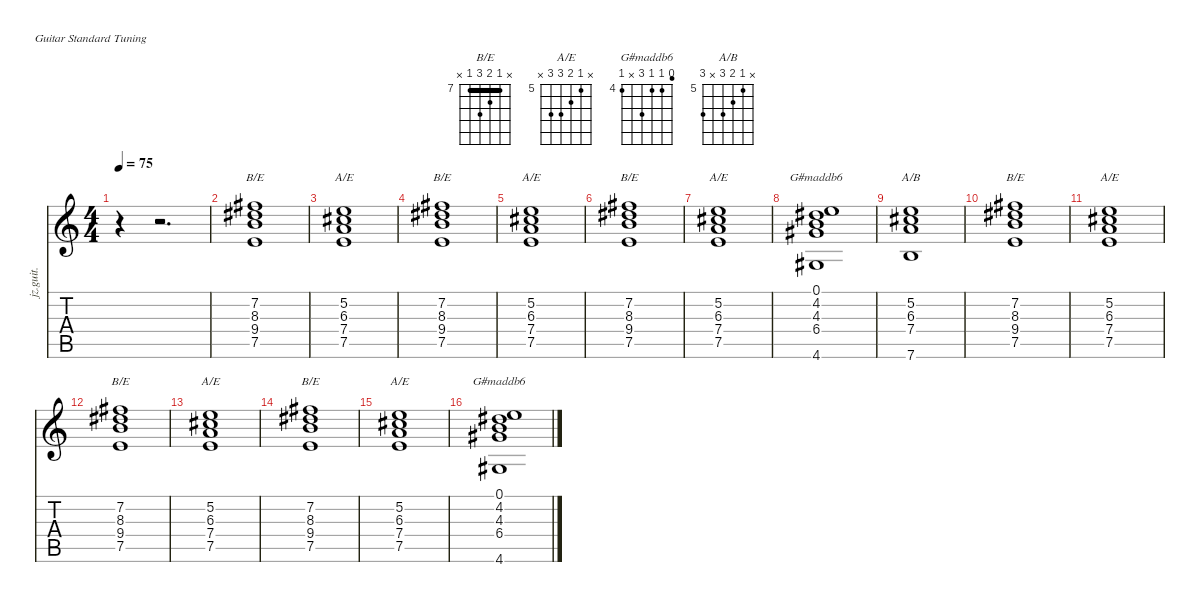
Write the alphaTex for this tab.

\defaultSystemsLayout 4
\hideDynamics
\bracketExtendMode nobrackets
\otherSystemsTrackNameOrientation horizontal
\track ("Guitar (w/chorus)" "jz.guit.") {instrument electricguitarjazz}
\staff {score tabs}
\tuning (E4 B3 G3 D3 A2 E2)
\chord ("B/E" x 7 8 9 7 x) {firstfret 7 barre 7}
\chord ("A/E" x 5 6 7 7 x) {firstfret 5}
\chord ("G#maddb6" 3 4 4 6 x 4) {firstfret 4}
\chord ("A/B" x 5 6 7 x 7) {firstfret 5}
\ts (4 4)
\beaming (8 2 2 2 2)
\tempo 75
\clef g2
\ks c
r.4{dy f instrument electricguitarjazz beam Down} r.2{d beam Down} |
(7.2{acc #} 8.3{acc #} 9.4 7.5).1{ch "B/E" beam Down} |
(5.2 6.3{acc #} 7.4 7.5).1{ch "A/E" beam Up} |
(7.2{acc #} 8.3{acc #} 9.4 7.5).1{ch "B/E" beam Down} |
(5.2 6.3{acc #} 7.4 7.5).1{ch "A/E" beam Up} |
(7.2{acc #} 8.3{acc #} 9.4 7.5).1{ch "B/E" beam Down} |
(5.2 6.3{acc #} 7.4 7.5).1{ch "A/E" beam Up} |
(0.1 4.2{acc #} 4.3 6.4{acc #} 4.6{acc #}).1{ch "G#maddb6" beam Up} |
(5.2 6.3{acc #} 7.4 7.6).1{ch "A/B" beam Up} |
(7.2{acc #} 8.3{acc #} 9.4 7.5).1{ch "B/E" beam Down} |
(5.2 6.3{acc #} 7.4 7.5).1{ch "A/E" beam Up} |
(7.2{acc #} 8.3{acc #} 9.4 7.5).1{ch "B/E" beam Down} |
(5.2 6.3{acc #} 7.4 7.5).1{ch "A/E" beam Up} |
(7.2{acc #} 8.3{acc #} 9.4 7.5).1{ch "B/E" beam Down} |
(5.2 6.3{acc #} 7.4 7.5).1{ch "A/E" beam Up} |
(0.1 4.2{acc #} 4.3 6.4{acc #} 4.6{acc #}).1{ch "G#maddb6" beam Up}
